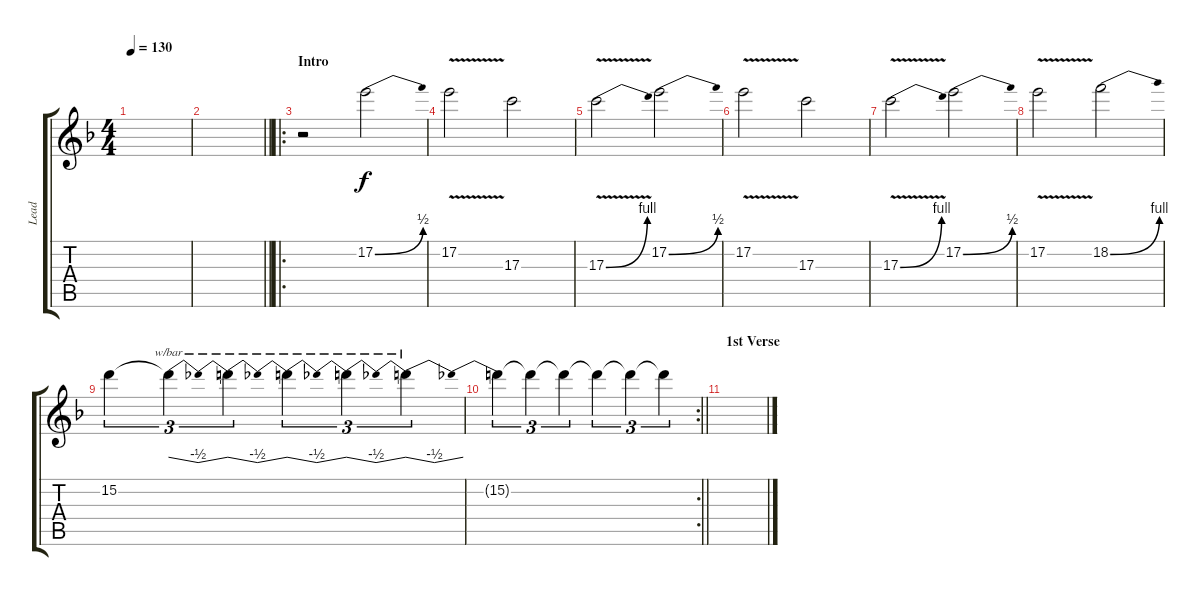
\track ("Lead" "Lead") {instrument distortionguitar}
\staff {score tabs}
\tuning (E4 B3 G3 D3 A2 E2) {hide}
\ts (4 4)
\tempo 130
\clef g2
\ks dminor
|
\barLineRight lightlight
|
\ro
\section ("" "Intro")
r.2 17.2{be (bend 0 0 60 2)}.2 |
17.2{v}.2 17.3.2 |
17.3{be (bend 0 0 60 4) v}.2 17.2{be (bend 0 0 60 2)}.2 |
17.2{v}.2 17.3.2 |
17.3{be (bend 0 0 60 4) v}.2 17.2{be (bend 0 0 60 2)}.2 |
17.2{v}.2 18.2{be (bend 0 0 60 4)}.2 |
15.2.4{tu (3 2)} 15.2{t}.4{tu (3 2) tbe (dip default 0 0 30 -2 60 0)} 15.2{t}.4{tu (3 2) tbe (dip default 0 0 30 -2 60 0)} 15.2{t}.4{tu (3 2) tbe (dip default 0 0 30 -2 60 0)} 15.2{t}.4{tu (3 2) tbe (dip default 0 0 30 -2 60 0)} 15.2{t}.4{tu (3 2) tbe (dip default 0 0 30 -2 60 0)} |
\rc 2
\barLineRight lightlight
15.2{t}.4{tu (3 2)} 15.2{t}.4{tu (3 2)} 15.2{t}.4{tu (3 2)} 15.2{t}.4{tu (3 2)} 15.2{t}.4{tu (3 2)} 15.2{t}.4{tu (3 2)} |
\section ("" "1st Verse")
